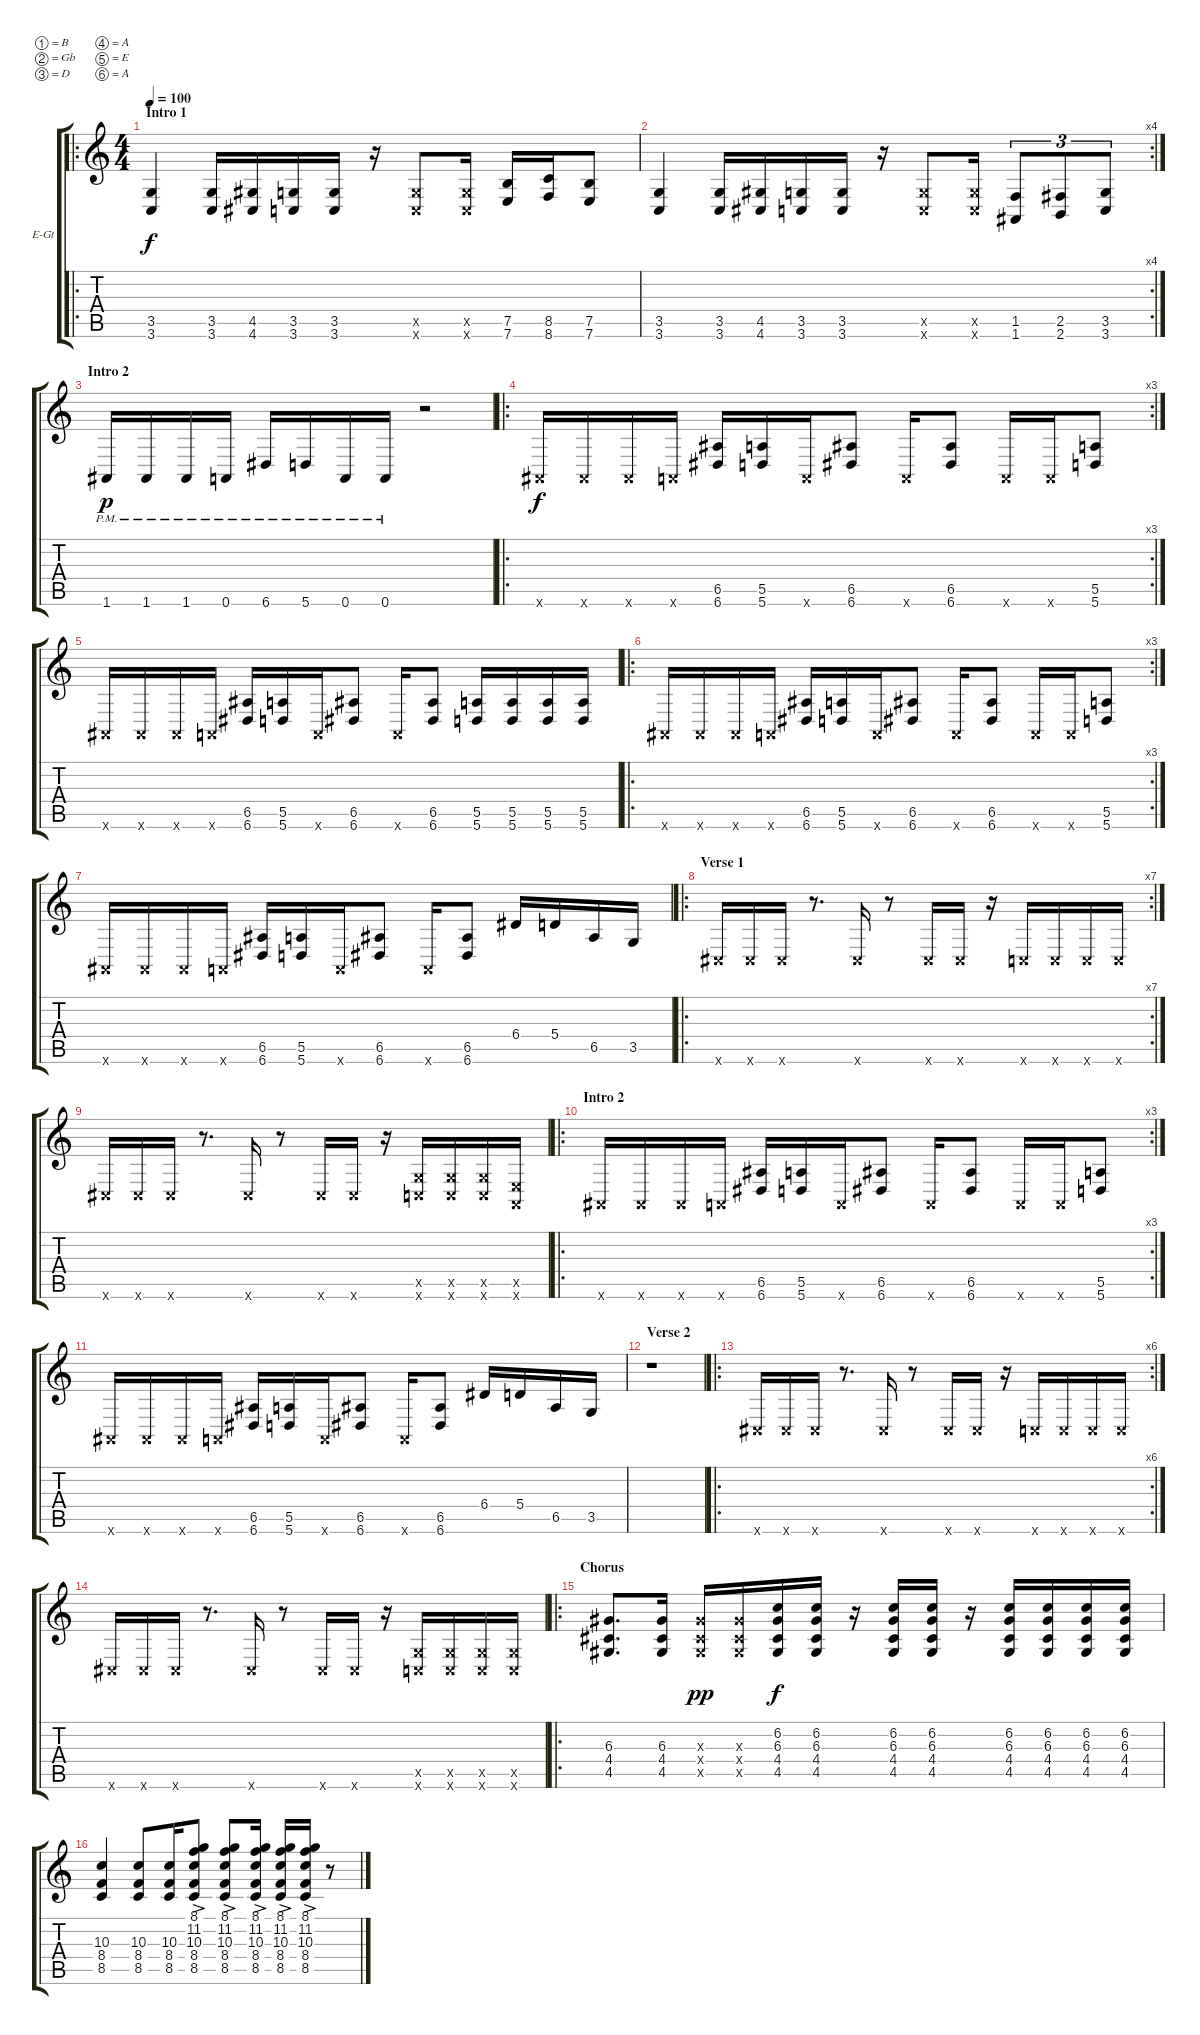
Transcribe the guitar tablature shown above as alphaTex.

\defaultSystemsLayout 4
\bracketExtendMode groupsimilarinstruments
\firstSystemTrackNameOrientation horizontal
\otherSystemsTrackNameOrientation horizontal
\track ("Electric Guitar" "E-Gt") {instrument distortionguitar}
\staff {score tabs}
\tuning (B3 Gb3 D3 A2 E2 A1)
\ro
\ts (4 4)
\section ("" "Intro 1")
\tempo 100
\clef g2
\ks c
(3.6 3.5).4{dy f instrument distortionguitar} (3.6 3.5).16 (4.5 4.6).16 (3.6 3.5).16 (3.6 3.5).16 r.16 (3.6{x} 3.5{x}).8 (3.6{x} 3.5{x}).16 (7.6 7.5).16 (8.6 8.5).16 (7.6 7.5).8 |
\rc 4
(3.6 3.5).4 (3.6 3.5).16 (4.5 4.6).16 (3.6 3.5).16 (3.6 3.5).16 r.16 (3.6{x} 3.5{x}).8 (3.6{x} 3.5{x}).16 (1.6 1.5).8{tu (3 2)} (2.6 2.5).8{tu (3 2)} (3.6 3.5).8{tu (3 2)} |
\section ("" "Intro 2")
1.6{pm}.16{dy p} 1.6{pm}.16 1.6{pm}.16 0.6{pm}.16 6.6{pm}.16 5.6{pm}.16 0.6{pm}.16 0.6{pm}.16 r.2 |
\ro
\rc 3
1.6{x}.16{dy f} 1.6{x}.16 1.6{x}.16 0.6{x}.16 (6.6 6.5).16 (5.6 5.5).16 0.6{x}.16 (6.6 6.5).8 0.6{x}.16 (6.5 6.6).8 0.6{x}.16 0.6{x}.16 (5.6 5.5).8 |
1.6{x}.16 1.6{x}.16 1.6{x}.16 0.6{x}.16 (6.6 6.5).16 (5.6 5.5).16 0.6{x}.16 (6.6 6.5).8 0.6{x}.16 (6.5 6.6).8 (5.6 5.5).16 (5.6 5.5).16 (5.6 5.5).16 (5.6 5.5).16 |
\ro
\rc 3
1.6{x}.16 1.6{x}.16 1.6{x}.16 0.6{x}.16 (6.6 6.5).16 (5.6 5.5).16 0.6{x}.16 (6.6 6.5).8 0.6{x}.16 (6.5 6.6).8 0.6{x}.16 0.6{x}.16 (5.6 5.5).8 |
1.6{x}.16 1.6{x}.16 1.6{x}.16 0.6{x}.16 (6.6 6.5).16 (5.6 5.5).16 0.6{x}.16 (6.6 6.5).8 0.6{x}.16 (6.5 6.6).8 6.4.16 5.4.16 6.5.16 3.5.16 |
\ro
\rc 7
\section ("" "Verse 1")
4.6{x}.16 4.6{x}.16 4.6{x}.16 r.8{d} 4.6{x}.16 r.8 4.6{x}.16 4.6{x}.16 r.16 3.6{x}.16 3.6{x}.16 3.6{x}.16 3.6{x}.16 |
4.6{x}.16 4.6{x}.16 4.6{x}.16 r.8{d} 4.6{x}.16 r.8 4.6{x}.16 4.6{x}.16 r.16 (3.6{x} 3.5{x}).16 (3.6{x} 3.5{x}).16 (3.6{x} 3.5{x}).16 (0.6{x} 0.5{x}).16 |
\ro
\rc 3
\section ("" "Intro 2")
1.6{x}.16 1.6{x}.16 1.6{x}.16 0.6{x}.16 (6.6 6.5).16 (5.6 5.5).16 0.6{x}.16 (6.6 6.5).8 0.6{x}.16 (6.5 6.6).8 0.6{x}.16 0.6{x}.16 (5.6 5.5).8 |
1.6{x}.16 1.6{x}.16 1.6{x}.16 0.6{x}.16 (6.6 6.5).16 (5.6 5.5).16 0.6{x}.16 (6.6 6.5).8 0.6{x}.16 (6.5 6.6).8 6.4.16 5.4.16 6.5.16 3.5.16 |
\section ("" "Verse 2")
r.1 |
\ro
\rc 6
4.6{x}.16 4.6{x}.16 4.6{x}.16 r.8{d} 4.6{x}.16 r.8 4.6{x}.16 4.6{x}.16 r.16 3.6{x}.16 3.6{x}.16 3.6{x}.16 3.6{x}.16 |
4.6{x}.16 4.6{x}.16 4.6{x}.16 r.8{d} 4.6{x}.16 r.8 4.6{x}.16 4.6{x}.16 r.16 (3.6{x} 3.5{x}).16 (3.6{x} 3.5{x}).16 (3.6{x} 3.5{x}).16 (3.6{x} 3.5{x}).16 |
\ro
\section ("" "Chorus")
(4.5 4.4 6.3).8{d} (4.5 4.4 6.3).16 (4.5{x} 4.4{x} 6.3{x}).16{dy pp} (6.3{x} 4.4{x} 4.5{x}).16 (4.4 4.5 6.3 6.2).16{dy f} (4.4 4.5 6.3 6.2).16 r.16 (4.4 4.5 6.3 6.2).16 (4.4 4.5 6.3 6.2).16 r.16 (4.4 4.5 6.3 6.2).16 (4.4 4.5 6.3 6.2).16 (4.4 4.5 6.3 6.2).16 (4.4 4.5 6.3 6.2).16 |
(8.5 8.4 10.3).4 (8.5 8.4 10.3).8 (8.5 8.4 10.3).16 (8.5 8.4 10.3 11.2{ac} 8.1).8 (8.5 8.4 10.3 11.2{ac} 8.1).8 (8.5 8.4 10.3 11.2{ac} 8.1).16 (8.5 8.4 10.3 11.2{ac} 8.1).16 (8.5 8.4 10.3 11.2{ac} 8.1).16 r.8
